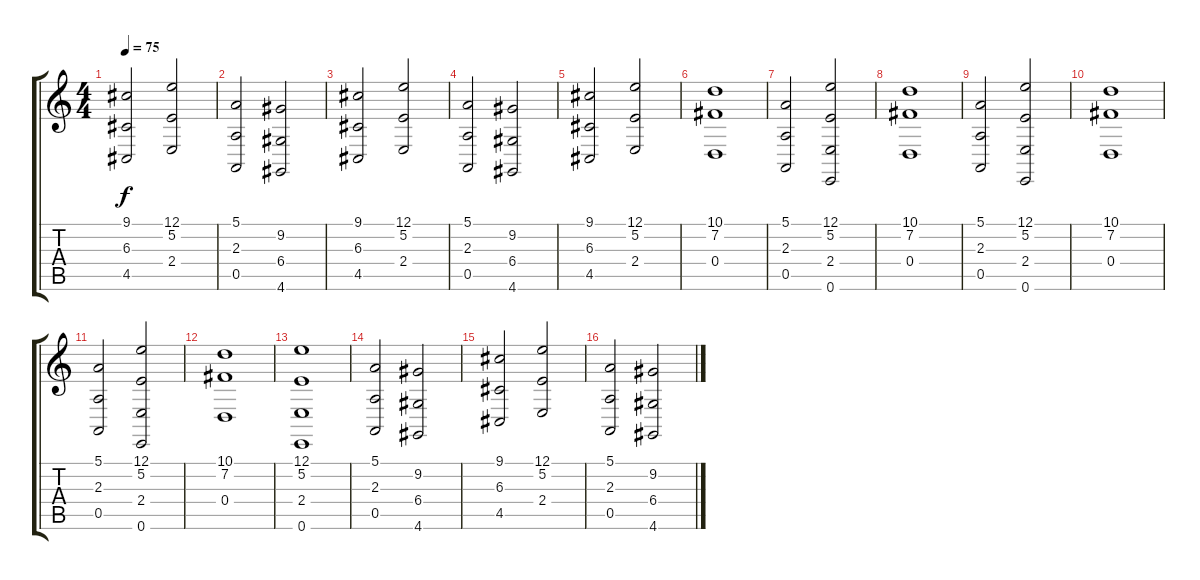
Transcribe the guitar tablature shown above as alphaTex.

\track "" {instrument tremolostrings}
\staff {score tabs}
\tuning (E4 B3 G3 D3 A2 E2) {hide}
\ts (4 4)
\tempo 75
\clef g2
\ks c
(9.1 6.3 4.5).2{dy f} (12.1 5.2 2.4).2 |
(5.1 2.3 0.5).2 (9.2 6.4 4.6).2 |
(9.1 6.3 4.5).2 (12.1 5.2 2.4).2 |
(5.1 2.3 0.5).2 (9.2 6.4 4.6).2 |
(9.1 6.3 4.5).2 (12.1 5.2 2.4).2 |
(10.1 7.2 0.4).1 |
(5.1 2.3 0.5).2 (12.1 5.2 2.4 0.6).2 |
(10.1 7.2 0.4).1 |
(5.1 2.3 0.5).2 (12.1 5.2 2.4 0.6).2 |
(10.1 7.2 0.4).1 |
(5.1 2.3 0.5).2 (12.1 5.2 2.4 0.6).2 |
(10.1 7.2 0.4).1 |
(12.1 5.2 2.4 0.6).1 |
(5.1 2.3 0.5).2 (9.2 6.4 4.6).2 |
(9.1 6.3 4.5).2 (12.1 5.2 2.4).2 |
(5.1 2.3 0.5).2 (9.2 6.4 4.6).2
